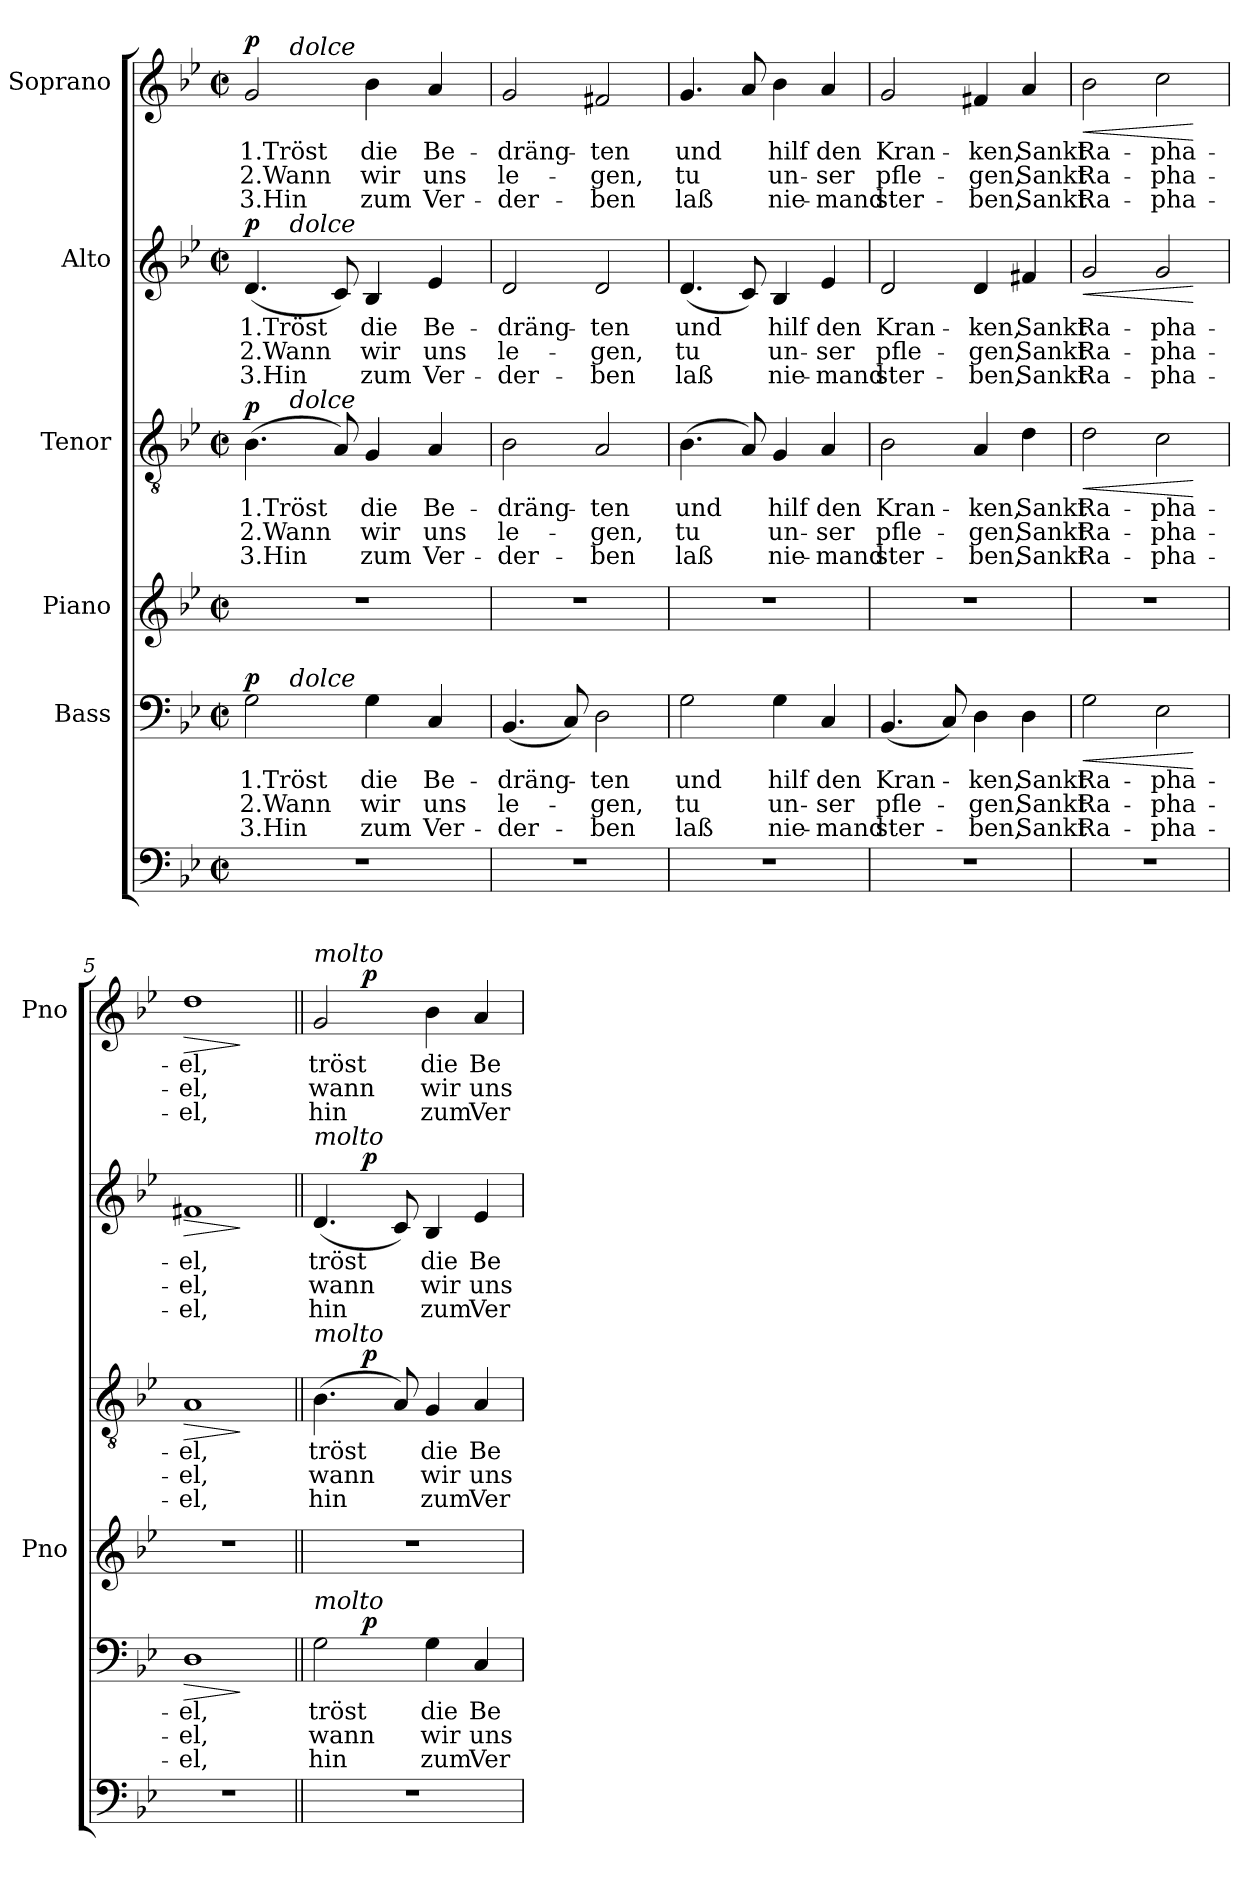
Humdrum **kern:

**kern	**kern	**text	**text	**text	**dynam	**kern	**kern	**text	**text	**text	**dynam	**kern	**text	**text	**text	**dynam	**kern	**text	**text	**text	**dynam
*part6	*part5	*part5	*part5	*part5	*part5	*part4	*part3	*part3	*part3	*part3	*part3	*part2	*part2	*part2	*part2	*part2	*part1	*part1	*part1	*part1	*part1
*staff6	*staff5	*staff5	*staff5	*staff5	*staff5	*staff4	*staff3	*staff3	*staff3	*staff3	*staff3	*staff2	*staff2	*staff2	*staff2	*staff2	*staff1	*staff1	*staff1	*staff1	*staff1
*	*I"Bass	*	*	*	*	*I"Piano	*I"Tenor	*	*	*	*	*I"Alto	*	*	*	*	*I"Soprano	*	*	*	*
*	*	*	*	*	*	*I'Pno	*	*	*	*	*	*	*	*	*	*	*I'Pno	*	*	*	*
*clefF4	*clefF4	*	*	*	*	*clefG2	*clefGv2	*	*	*	*	*clefG2	*	*	*	*	*clefG2	*	*	*	*
*k[b-e-]	*k[b-e-]	*	*	*	*	*k[b-e-]	*k[b-e-]	*	*	*	*	*k[b-e-]	*	*	*	*	*k[b-e-]	*	*	*	*
*g:	*g:	*	*	*	*	*g:	*g:	*	*	*	*	*g:	*	*	*	*	*g:	*	*	*	*
*M2/2	*M2/2	*	*	*	*	*M2/2	*M2/2	*	*	*	*	*M2/2	*	*	*	*	*M2/2	*	*	*	*
*met(c|)	*met(c|)	*	*	*	*	*met(c|)	*met(c|)	*	*	*	*	*met(c|)	*	*	*	*	*met(c|)	*	*	*	*
=	=	=	=	=	=	=	=	=	=	=	=	=	=	=	=	=	=	=	=	=	=
!	!	!	!	!	!	!	!	!	!	!	!	!	!	!	!	!	!LO:TX:a:B:t=Andante	!	!	!	!
!	!	!	!	!	!LO:DY:a	!	!	!	!	!	!LO:DY:a	!	!	!	!	!LO:DY:a	!	!	!	!	!LO:DY:a
*	*^	*	*	*	*	*	*^	*	*	*	*	*^	*	*	*	*	*^	*	*	*	*
1r	2G\	8ryy	1.Tröst	2.Wann	3.Hin	p	1r	(4.B-\	8ryy	1.Tröst	2.Wann	3.Hin	p	(4.d/	8ryy	1.Tröst	2.Wann	3.Hin	p	2g/	8ryy	1.Tröst	2.Wann	3.Hin	p
.	.	32ryy	.	.	.	.	.	.	32ryy	.	.	.	.	.	32ryy	.	.	.	.	.	32ryy	.	.	.	.
!	!	!	!	!	!	!	!	!	!	!	!	!	!	!	!	!	!	!	!	!	!LO:TX:a:i:t=dolce	!	!	!	!
!	!	!	!	!	!	!	!	!	!	!	!	!	!	!	!LO:TX:a:i:t=dolce	!	!	!	!	!	!	!	!	!	!
!	!	!	!	!	!	!	!	!	!LO:TX:a:i:t=dolce	!	!	!	!	!	!	!	!	!	!	!	!	!	!	!	!
!	!	!LO:TX:a:i:t=dolce	!	!	!	!	!	!	!	!	!	!	!	!	!	!	!	!	!	!	!	!	!	!	!
.	.	2ryy	.	.	.	.	.	.	2ryy	.	.	.	.	.	2ryy	.	.	.	.	.	2ryy	.	.	.	.
.	.	.	.	.	.	.	.	8A/)	.	.	.	.	.	8c/)	.	.	.	.	.	.	.	.	.	.	.
.	4G\	.	die	wir	zum	.	.	4G/	.	die	wir	zum	.	4B-/	.	die	wir	zum	.	4b-\	.	die	wir	zum	.
.	.	4ryy	.	.	.	.	.	.	4ryy	.	.	.	.	.	4ryy	.	.	.	.	.	4ryy	.	.	.	.
.	4C/	.	Be-	uns	Ver-	.	.	4A/	.	Be-	uns	Ver-	.	4e-/	.	Be-	uns	Ver-	.	4a/	.	Be-	uns	Ver-	.
.	.	16.ryy	.	.	.	.	.	.	16.ryy	.	.	.	.	.	16.ryy	.	.	.	.	.	16.ryy	.	.	.	.
*	*	*	*	*	*	*	*	*v	*v	*	*	*	*	*	*	*	*	*	*	*v	*v	*	*	*	*
*	*v	*v	*	*	*	*	*	*	*	*	*	*	*v	*v	*	*	*	*	*	*	*	*	*
=1	=1	=1	=1	=1	=1	=1	=1	=1	=1	=1	=1	=1	=1	=1	=1	=1	=1	=1	=1	=1	=1
1r	(4.BB-/	-dräng-	le-	-der-	.	1r	2B-\	-dräng-	le-	-der-	.	2d/	-dräng-	le-	-der-	.	2g/	-dräng-	le-	-der-	.
.	8C/)	.	.	.	.	.	.	.	.	.	.	.	.	.	.	.	.	.	.	.	.
.	2D\	-ten	-gen,	-ben	.	.	2A/	-ten	-gen,	-ben	.	2d/	-ten	-gen,	-ben	.	2f#X/	-ten	-gen,	-ben	.
=2	=2	=2	=2	=2	=2	=2	=2	=2	=2	=2	=2	=2	=2	=2	=2	=2	=2	=2	=2	=2	=2
1r	2G\	und	tu	laß	.	1r	(4.B-\	und	tu	laß	.	(4.d/	und	tu	laß	.	4.g/	und	tu	laß	.
.	.	.	.	.	.	.	8A/)	.	.	.	.	8c/)	.	.	.	.	8a/	.	.	.	.
.	4G\	hilf	un-	nie-	.	.	4G/	hilf	un-	nie-	.	4B-/	hilf	un-	nie-	.	4b-\	hilf	un-	nie-	.
.	4C/	den	-ser	-mand	.	.	4A/	den	-ser	-mand	.	4e-/	den	-ser	-mand	.	4a/	den	-ser	-mand	.
=3	=3	=3	=3	=3	=3	=3	=3	=3	=3	=3	=3	=3	=3	=3	=3	=3	=3	=3	=3	=3	=3
1r	(4.BB-/	Kran-	pfle-	ster-	.	1r	2B-\	Kran-	pfle-	ster-	.	2d/	Kran-	pfle-	ster-	.	2g/	Kran-	pfle-	ster-	.
.	8C/)	.	.	.	.	.	.	.	.	.	.	.	.	.	.	.	.	.	.	.	.
.	4D\	-ken,	-gen,	-ben,	.	.	4A/	-ken,	-gen,	-ben,	.	4d/	-ken,	-gen,	-ben,	.	4f#X/	-ken,	-gen,	-ben,	.
.	4D\	Sankt	Sankt	Sankt	.	.	4d\	Sankt	Sankt	Sankt	.	4f#X/	Sankt	Sankt	Sankt	.	4a/	Sankt	Sankt	Sankt	.
=4	=4	=4	=4	=4	=4	=4	=4	=4	=4	=4	=4	=4	=4	=4	=4	=4	=4	=4	=4	=4	=4
!	!	!	!	!	!LO:HP:b	!	!	!	!	!	!LO:HP:b	!	!	!	!	!LO:HP:b	!	!	!	!	!LO:HP:b
1r	2G\	Ra-	Ra-	Ra-	<	1r	2d\	Ra-	Ra-	Ra-	<	2g/	Ra-	Ra-	Ra-	<	2b-\	Ra-	Ra-	Ra-	<
.	2E-\	-pha-	-pha-	-pha-	.	.	2c\	-pha-	-pha-	-pha-	.	2g/	-pha-	-pha-	-pha-	.	2cc\	-pha-	-pha-	-pha-	.
.	.	.	.	.	[	.	.	.	.	.	[	.	.	.	.	[	.	.	.	.	[
=5	=5	=5	=5	=5	=5	=5	=5	=5	=5	=5	=5	=5	=5	=5	=5	=5	=5	=5	=5	=5	=5
!	!	!	!	!	!LO:HP:b	!	!	!	!	!	!LO:HP:b	!	!	!	!	!LO:HP:b	!	!	!	!	!LO:HP:b
1r	1D	-el,	-el,	-el,	>	1r	1A	-el,	-el,	-el,	>	1f#X	-el,	-el,	-el,	>	1dd	-el,	-el,	-el,	>
.	.	.	.	.	]	.	.	.	.	.	]	.	.	.	.	]	.	.	.	.	]
!!LO:LB:g=z
=6||	=6||	=6||	=6||	=6||	=6||	=6||	=6||	=6||	=6||	=6||	=6||	=6||	=6||	=6||	=6||	=6||	=6||	=6||	=6||	=6||	=6||
*	*^	*	*	*	*	*	*^	*	*	*	*	*^	*	*	*	*	*^	*	*	*	*
!	!	!	!	!	!	!	!	!	!	!	!	!	!	!	!	!	!	!	!	!LO:TX:a:i:t=molto	!	!	!	!	!
!	!	!	!	!	!	!	!	!	!	!	!	!	!	!LO:TX:a:i:t=molto	!	!	!	!	!	!	!	!	!	!	!
!	!	!	!	!	!	!	!	!LO:TX:a:i:t=molto	!	!	!	!	!	!	!	!	!	!	!	!	!	!	!	!	!
!	!LO:TX:a:i:t=molto	!	!	!	!	!	!	!	!	!	!	!	!	!	!	!	!	!	!	!	!	!	!	!	!
1r	2G\	4ryy	tröst	wann	hin	.	1r	(4.B-\	4ryy	tröst	wann	hin	.	(4.d/	4ryy	tröst	wann	hin	.	2g/	4ryy	tröst	wann	hin	.
!	!	!	!	!	!	!LO:DY:a	!	!	!	!	!	!	!LO:DY:a	!	!	!	!	!	!LO:DY:a	!	!	!	!	!	!LO:DY:a
.	.	2.ryy	.	.	.	p	.	.	2.ryy	.	.	.	p	.	2.ryy	.	.	.	p	.	2.ryy	.	.	.	p
.	.	.	.	.	.	.	.	8A/)	.	.	.	.	.	8c/)	.	.	.	.	.	.	.	.	.	.	.
.	4G\	.	die	wir	zum	.	.	4G/	.	die	wir	zum	.	4B-/	.	die	wir	zum	.	4b-\	.	die	wir	zum	.
.	4C/	.	Be-	uns	Ver-	.	.	4A/	.	Be-	uns	Ver-	.	4e-/	.	Be-	uns	Ver-	.	4a/	.	Be-	uns	Ver-	.
*	*	*	*	*	*	*	*	*v	*v	*	*	*	*	*	*	*	*	*	*	*v	*v	*	*	*	*
*	*v	*v	*	*	*	*	*	*	*	*	*	*	*v	*v	*	*	*	*	*	*	*	*	*
=	=	=	=	=	=	=	=	=	=	=	=	=	=	=	=	=	=	=	=	=	=
*-	*-	*-	*-	*-	*-	*-	*-	*-	*-	*-	*-	*-	*-	*-	*-	*-	*-	*-	*-	*-	*-
